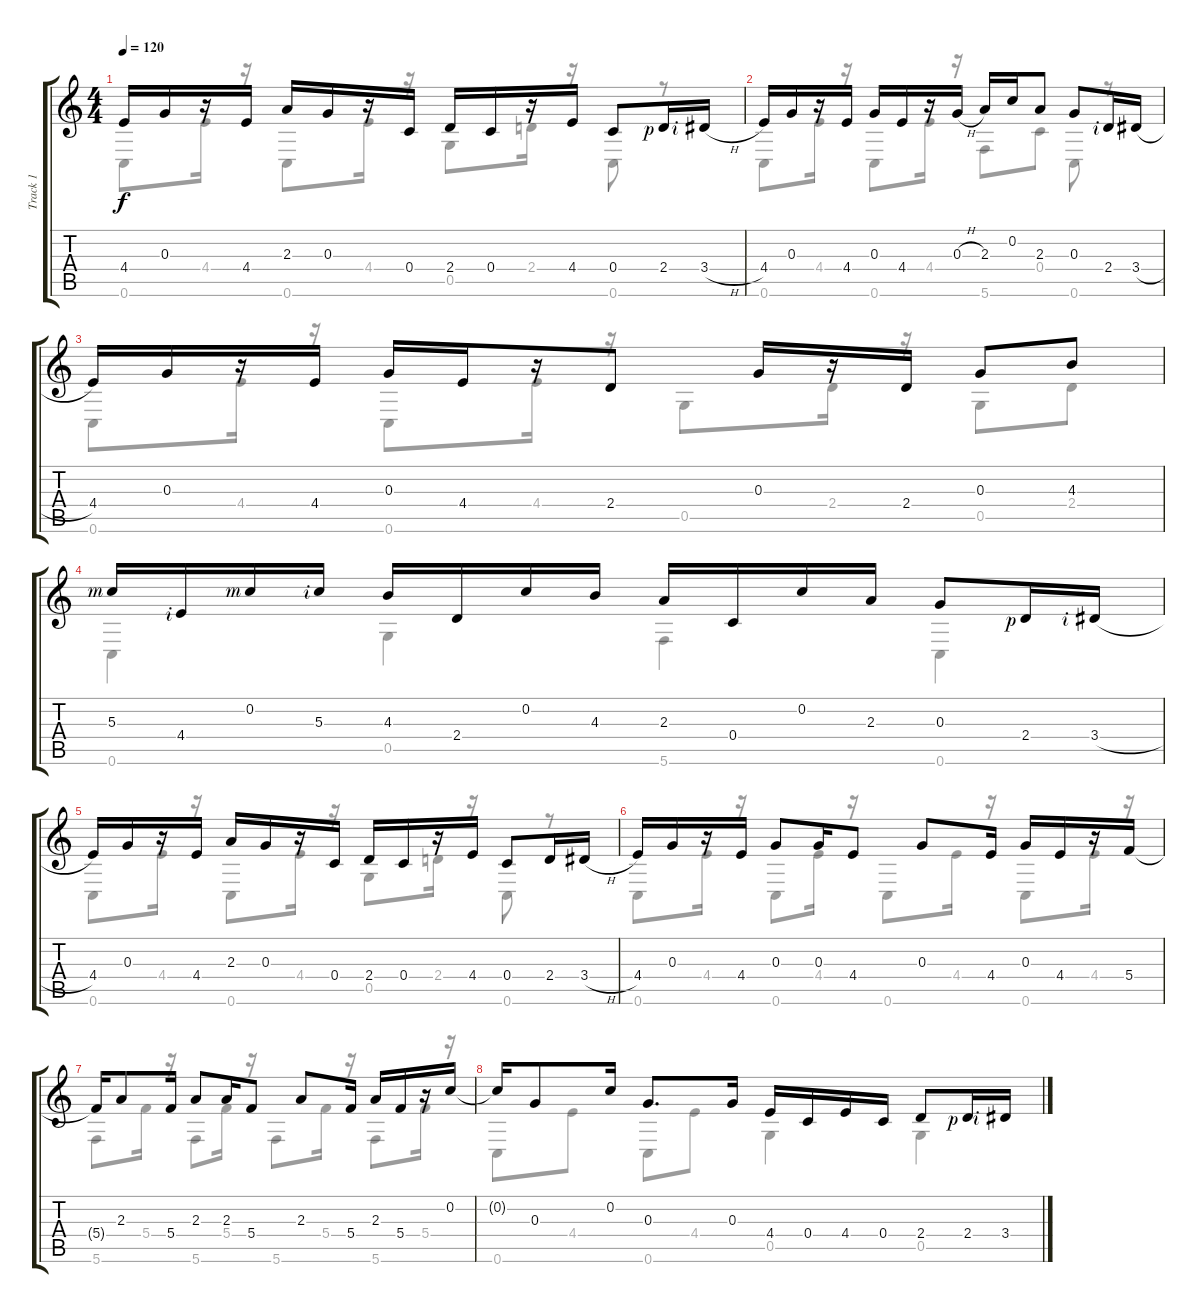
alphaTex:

\track ("Track 1" "Track 1") {instrument acousticguitarsteel}
\staff {score tabs}
\tuning (E4 C4 G3 C3 G2 C2) {hide}
\voice
\ts (4 4)
\tempo 120
\clef g2
\ks c
4.4.16{dy f} 0.3.16 r.16 4.4.16 2.3.16 0.3.16 r.16 0.4.16 2.4.16 0.4.16 r.16 4.4.16 0.4.8 2.4{rf 1}.16 3.4{h rf 2}.16 |
4.4.16 0.3.16 r.16 4.4.16 0.3.16 4.4.16 r.16 0.3{h}.16 2.3.16 0.2.16 2.3.8 0.3.8 2.4{rf 2}.16 3.4{h}.16 |
4.4.16 0.3.16 r.16 4.4.16 0.3.16 4.4.16 r.16 2.4.8 0.3.16 r.16 2.4.16 0.3.8 4.3.8 |
5.3{rf 3}.16 4.4{rf 2}.16 0.2{rf 3}.16 5.3{rf 2}.16 4.3.16 2.4.16 0.2.16 4.3.16 2.3.16 0.4.16 0.2.16 2.3.16 0.3.8 2.4{rf 1}.16 3.4{h rf 2}.16 |
4.4.16 0.3.16 r.16 4.4.16 2.3.16 0.3.16 r.16 0.4.16 2.4.16 0.4.16 r.16 4.4.16 0.4.8 2.4.16 3.4{h}.16 |
4.4.16 0.3.16 r.16 4.4.16 0.3.8 0.3.16 4.4.8 0.3.8 4.4.16 0.3.16 4.4.16 r.16 5.4.16 |
5.4{t}.16 2.3.8 5.4.16 2.3.8 2.3.16 5.4.8 2.3.8 5.4.16 2.3.16 5.4.16 r.16 0.2.16 |
0.2{t}.16 0.3.8 0.2.16 0.3.8{d} 0.3.16 4.4.16 0.4.16 4.4.16 0.4.16 2.4.8 2.4{rf 1}.16 3.4{h rf 2}.16
\voice
\clef g2
\ottava regular
\simile none
\ks c
0.6.8{dy f} 4.4.16 r.16 0.6.8 4.4.16 r.16 0.5.8 2.4.16 r.16 0.6.8 r.8 |
0.6.8 4.4.16 r.16 0.6.8 4.4.16 r.16 5.6.8 0.4.8 0.6.8 r.8 |
0.6.8 4.4.16 r.16 0.6.8 4.4.16 r.16 0.5.8 2.4.16 r.16 0.5.8 2.4.8 |
0.6.4 0.5.4 5.6.4 0.6.4 |
0.6.8 4.4.16 r.16 0.6.8 4.4.16 r.16 0.5.8 2.4.16 r.16 0.6.8 r.8 |
0.6.8 4.4.16 r.16 0.6.8 4.4.16 r.16 0.6.8 4.4.16 r.16 0.6.8 4.4.16 r.16 |
5.6.8 5.4.16 r.16 5.6.8 5.4.16 r.16 5.6.8 5.4.16 r.16 5.6.8 5.4.16 r.16 |
0.6.8 4.4.8 0.6.8 4.4.8 0.5.4 0.5.4
